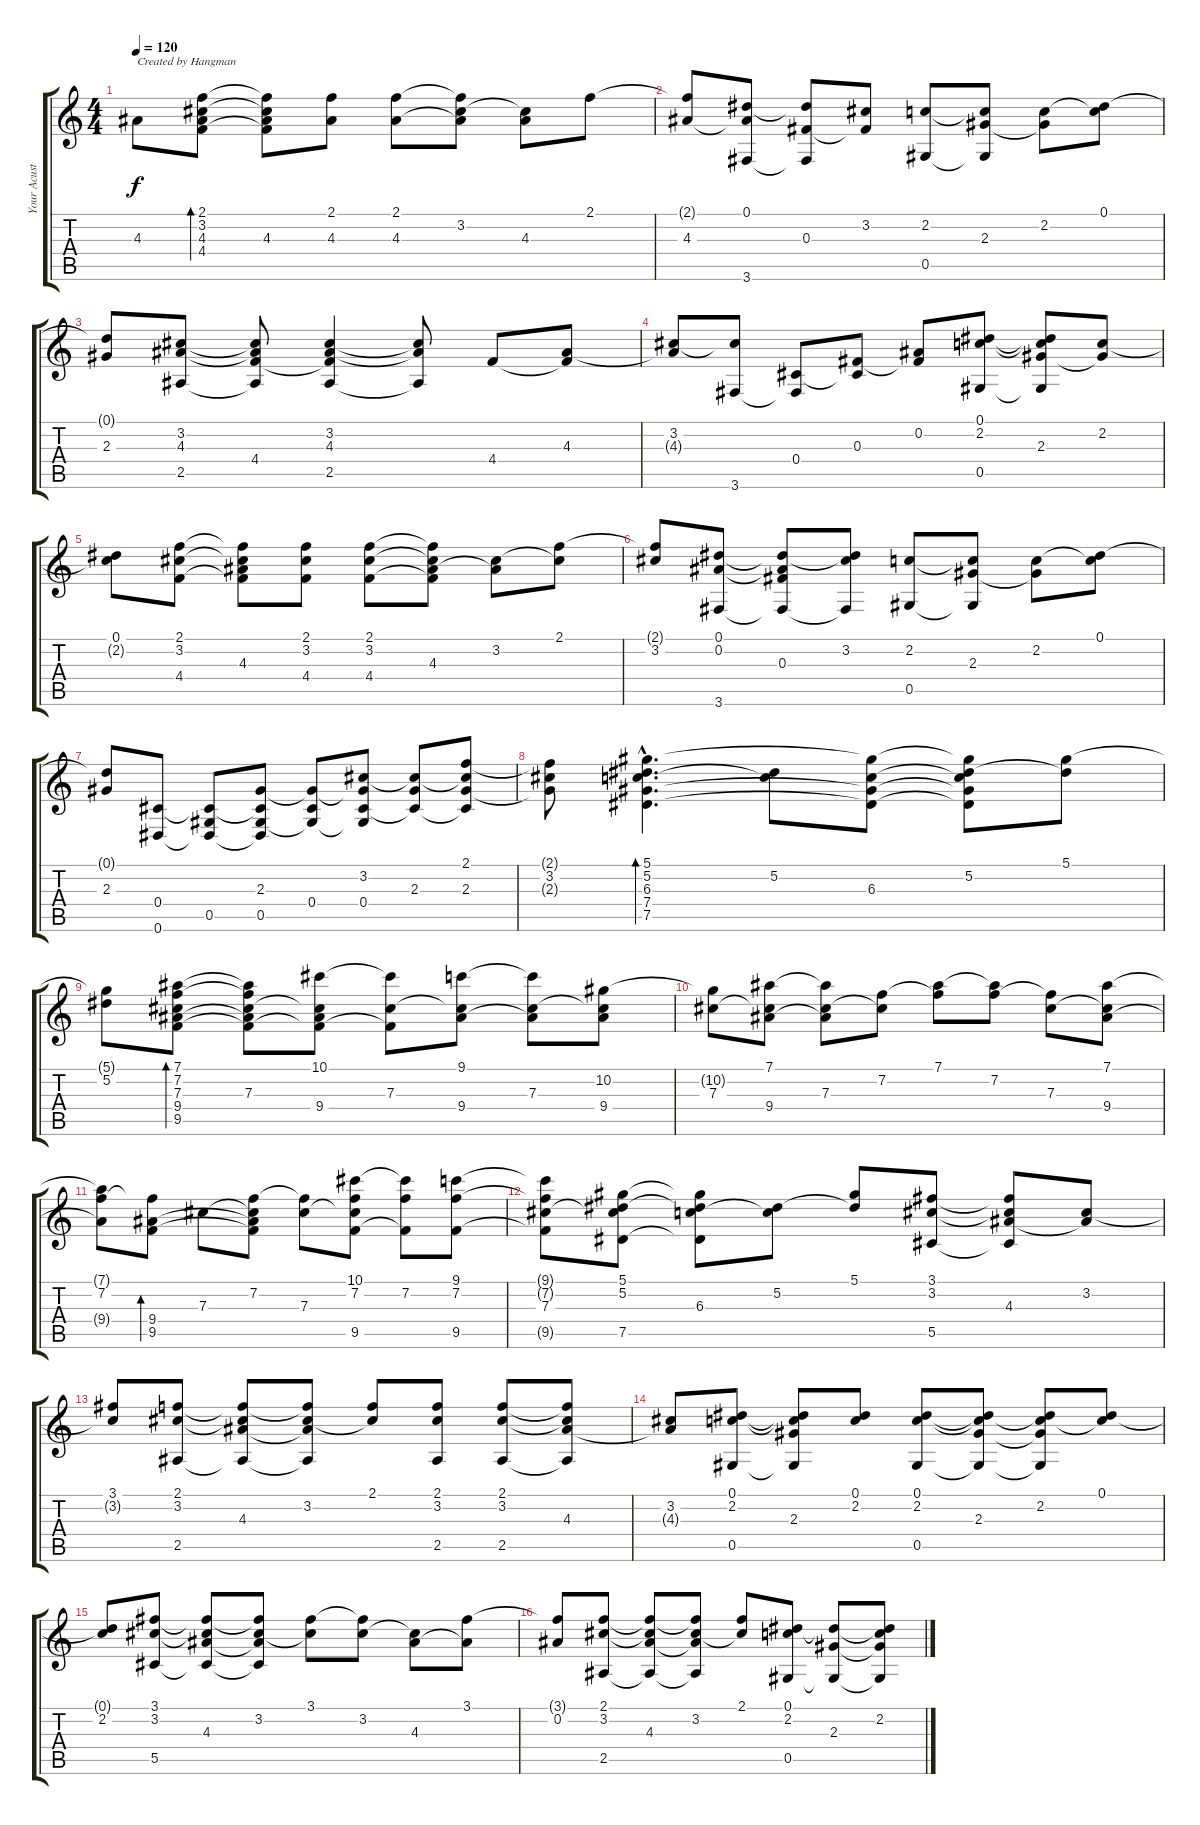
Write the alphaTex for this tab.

\track ("Your Acustic Guitar" "Your Acust") {instrument acousticguitarnylon}
\staff {score tabs}
\tuning (Eb4 Bb3 Gb3 Db3 Ab2 Eb2) {hide}
\ts (4 4)
\tempo 120
\clef g2
\ks c
4.3.8{txt "Created by Hangman" dy f instrument acousticguitarnylon} (2.1 3.2 4.3 4.4).8{bd 240} (2.1{t} 3.2{t} 4.3 4.4{t}).8 (2.1 4.3).8 (2.1 4.3).8 (2.1{t} 3.2 4.3{t}).8 (3.2{t} 4.3).8 2.1.8 |
(2.1{t} 4.3).8 (0.1 4.3{t} 3.6).8 (0.1{t} 0.3 3.6{t}).8 (3.2 0.3{t}).8 (2.2 0.5).8 (2.2{t} 2.3 0.5{t}).8 (2.2 2.3{t}).8 (0.1 2.2{t}).8 |
(0.1{t} 2.3).8 (3.2 4.3 2.5).8 (3.2{t} 4.3{t} 4.4 2.5{t}).8 (3.2 4.3 4.4{t} 2.5).4 (3.2{t} 4.3{t} 2.5{t}).8 4.4.8 (4.3 4.4{t}).8 |
(3.2 4.3{t}).8 (3.2{t} 3.6).8 (0.4 3.6{t}).8 (0.3 0.4{t}).8 (0.2 0.3{t}).8 (0.1 2.2 0.5).8 (0.1{t} 2.2{t} 2.3 0.5{t}).8 (2.2 2.3{t}).8 |
(0.1 2.2{t}).8 (2.1 3.2 4.4).8 (2.1{t} 3.2{t} 4.3 4.4{t}).8 (2.1 3.2 4.4).8 (2.1 3.2 4.4).8 (2.1{t} 3.2{t} 4.3 4.4{t}).8 (3.2 4.3{t}).8 (2.1 3.2{t}).8 |
(2.1{t} 3.2).8 (0.1 0.2 3.6).8 (0.1{t} 0.2{t} 0.3 3.6{t}).8 (0.1{t} 3.2 3.6{t}).8 (2.2 0.5).8 (2.2{t} 2.3 0.5{t}).8 (2.2 2.3{t}).8 (0.1 2.2{t}).8 |
(0.1{t} 2.3).8 (0.4 0.6).8 (0.4{t} 0.5 0.6{t}).8 (2.3 0.4{t} 0.5 0.6{t}).8 (2.3{t} 0.4 0.5{t}).8 (3.2 2.3{t} 0.4 0.5{t}).8 (3.2{t} 2.3 0.4{t}).8 (2.1 3.2{t} 2.3 0.4{t}).8 |
(2.1{t} 3.2 2.3{t}).8 (5.1{hac} 5.2{hac} 6.3{hac} 7.4{hac} 7.5{hac}).4{d bd 240} (5.2 6.3{t}).8 (5.1{t} 6.3 7.4{t} 7.5{t}).8 (5.1{t} 5.2 6.3{t} 7.4{t} 7.5{t}).8 (5.1 5.2{t}).8 |
(5.1{t} 5.2).8 (7.1 7.2 7.3 9.4 9.5).8{bd 240} (7.1{t} 7.2{t} 7.3 9.4{t} 9.5{t}).8 (10.1 7.3{t} 9.4 9.5{t}).8 (10.1{t} 7.3 9.5{t}).8 (9.1 7.3{t} 9.4).8 (9.1{t} 7.3 9.4{t}).8 (10.2 7.3{t} 9.4).8 |
(10.2{t} 7.3).8 (7.1 7.3{t} 9.4).8 (7.1{t} 7.3 9.4{t}).8 (7.2 7.3{t}).8 (7.1 7.2{t}).8 (7.1{t} 7.2).8 (7.2{t} 7.3).8 (7.1 7.3{t} 9.4).8 |
(7.1{t} 7.2 9.4{t}).8 (7.2{t} 9.4 9.5).8{bd 240} 7.3.8 (7.2 7.3{t} 9.4{t} 9.5{t}).8 (7.2{t} 7.3).8 (10.1 7.2 7.3{t} 9.5).8 (10.1{t} 7.2 9.5{t}).8 (9.1 7.2 9.5).8 |
(9.1{t} 7.2{t} 7.3 9.5{t}).8 (5.1 5.2 7.3{t} 7.5).8 (5.1{t} 5.2{t} 6.3 7.5{t}).8 (5.2 6.3{t}).8 (5.1 5.2{t}).8 (3.1 3.2 5.5).8 (3.1{t} 3.2{t} 4.3 5.5{t}).8 (3.2 4.3{t}).8 |
(3.1 3.2{t}).8 (2.1 3.2 2.5).8 (2.1{t} 3.2{t} 4.3 2.5{t}).8 (2.1{t} 3.2 4.3{t} 2.5{t}).8 (2.1 3.2{t}).8 (2.1 3.2 2.5).8 (2.1 3.2 2.5).8 (2.1{t} 3.2{t} 4.3 2.5{t}).8 |
(3.2 4.3{t}).8 (0.1 2.2 0.5).8 (0.1{t} 2.2{t} 2.3 0.5{t}).8 (0.1 2.2).8 (0.1 2.2 0.5).8 (0.1{t} 2.2{t} 2.3 0.5{t}).8 (0.1{t} 2.2 2.3{t} 0.5{t}).8 (0.1 2.2{t}).8 |
(0.1{t} 2.2).8 (3.1 3.2 5.5).8 (3.1{t} 3.2{t} 4.3 5.5{t}).8 (3.1{t} 3.2 4.3{t} 5.5{t}).8 (3.1 3.2{t}).8 (3.1{t} 3.2).8 (3.2{t} 4.3).8 (3.1 4.3{t}).8 |
(3.1{t} 0.2).8 (2.1 3.2 2.5).8 (2.1{t} 3.2{t} 4.3 2.5{t}).8 (2.1{t} 3.2 4.3{t} 2.5{t}).8 (2.1 3.2{t}).8 (0.1 2.2 0.5).8 (0.1{t} 2.3 0.5{t}).8 (0.1{t} 2.2 2.3{t} 0.5{t}).8
